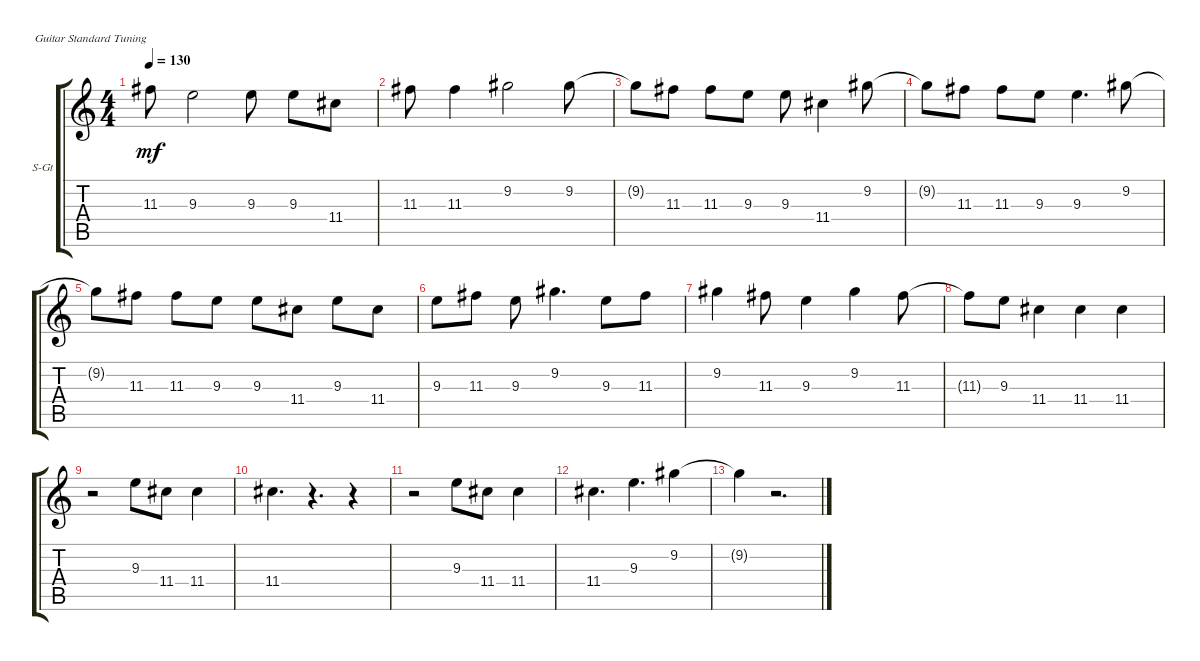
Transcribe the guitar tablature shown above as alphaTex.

\defaultSystemsLayout 4
\bracketExtendMode groupsimilarinstruments
\firstSystemTrackNameOrientation horizontal
\otherSystemsTrackNameOrientation horizontal
\track ("Vocals" "S-Gt") {instrument acousticguitarsteel}
\staff {score tabs}
\tuning (E4 B3 G3 D3 A2 E2)
\ts (4 4)
\tempo 130
\clef g2
\ks c
11.3{t}.8{dy mf} 9.3.2 9.3.8 9.3.8 11.4.8 |
11.3.8 11.3.4 9.2.2 9.2.8 |
9.2{t}.8 11.3.8 11.3.8 9.3.8 9.3.8 11.4.4 9.2.8 |
9.2{t}.8 11.3.8 11.3.8 9.3.8 9.3.4{d} 9.2.8 |
9.2{t}.8 11.3.8 11.3.8 9.3.8 9.3.8 11.4.8 9.3.8 11.4.8 |
9.3.8 11.3.8 9.3.8 9.2.4{d} 9.3.8 11.3.8 |
9.2.4 11.3.8 9.3.4 9.2.4 11.3.8 |
11.3{t}.8 9.3.8 11.4.4 11.4.4 11.4.4 |
r.2 9.3.8 11.4.8 11.4.4 |
11.4.4{d} r.4{d} r.4 |
r.2 9.3.8 11.4.8 11.4.4 |
11.4.4{d} 9.3.4{d} 9.2.4 |
9.2{t}.4 r.2{d}
